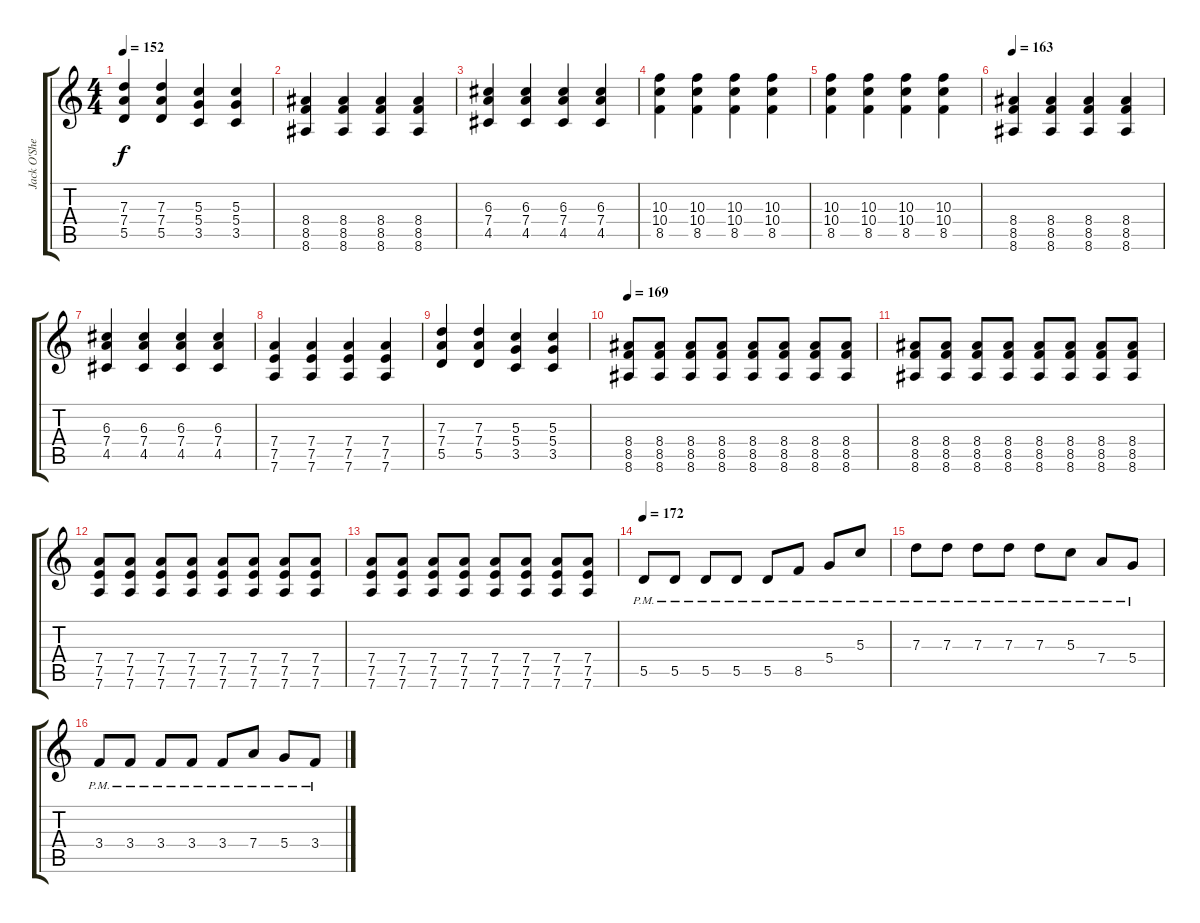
\track ("Jack O'Shea" "Jack O'She") {instrument overdrivenguitar}
\staff {score tabs}
\tuning (E4 B3 G3 D3 A2 D2) {hide}
\ts (4 4)
\tempo 152
\clef g2
\ks c
(7.3 7.4 5.5).4{dy f} (7.3 7.4 5.5).4 (5.3 5.4 3.5).4 (5.3 5.4 3.5).4 |
(8.4 8.5 8.6).4 (8.4 8.5 8.6).4 (8.4 8.5 8.6).4 (8.4 8.5 8.6).4 |
(6.3 7.4 4.5).4 (6.3 7.4 4.5).4 (6.3 7.4 4.5).4 (6.3 7.4 4.5).4 |
(10.3 10.4 8.5).4 (10.3 10.4 8.5).4 (10.3 10.4 8.5).4 (10.3 10.4 8.5).4 |
(10.3 10.4 8.5).4 (10.3 10.4 8.5).4 (10.3 10.4 8.5).4 (10.3 10.4 8.5).4 |
\tempo 163
(8.4 8.5 8.6).4 (8.4 8.5 8.6).4 (8.4 8.5 8.6).4 (8.4 8.5 8.6).4 |
(6.3 7.4 4.5).4 (6.3 7.4 4.5).4 (6.3 7.4 4.5).4 (6.3 7.4 4.5).4 |
(7.4 7.5 7.6).4 (7.4 7.5 7.6).4 (7.4 7.5 7.6).4 (7.4 7.5 7.6).4 |
(7.3 7.4 5.5).4 (7.3 7.4 5.5).4 (5.3 5.4 3.5).4 (5.3 5.4 3.5).4 |
\tempo 169
(8.4 8.5 8.6).8 (8.4 8.5 8.6).8 (8.4 8.5 8.6).8 (8.4 8.5 8.6).8 (8.4 8.5 8.6).8 (8.4 8.5 8.6).8 (8.4 8.5 8.6).8 (8.4 8.5 8.6).8 |
(8.4 8.5 8.6).8 (8.4 8.5 8.6).8 (8.4 8.5 8.6).8 (8.4 8.5 8.6).8 (8.4 8.5 8.6).8 (8.4 8.5 8.6).8 (8.4 8.5 8.6).8 (8.4 8.5 8.6).8 |
(7.4 7.5 7.6).8 (7.4 7.5 7.6).8 (7.4 7.5 7.6).8 (7.4 7.5 7.6).8 (7.4 7.5 7.6).8 (7.4 7.5 7.6).8 (7.4 7.5 7.6).8 (7.4 7.5 7.6).8 |
(7.4 7.5 7.6).8 (7.4 7.5 7.6).8 (7.4 7.5 7.6).8 (7.4 7.5 7.6).8 (7.4 7.5 7.6).8 (7.4 7.5 7.6).8 (7.4 7.5 7.6).8 (7.4 7.5 7.6).8 |
\tempo 172
5.5{pm}.8 5.5{pm}.8 5.5{pm}.8 5.5{pm}.8 5.5{pm}.8 8.5{pm}.8 5.4{pm}.8 5.3{pm}.8 |
7.3{pm}.8 7.3{pm}.8 7.3{pm}.8 7.3{pm}.8 7.3{pm}.8 5.3{pm}.8 7.4{pm}.8 5.4{pm}.8 |
3.4{pm}.8 3.4{pm}.8 3.4{pm}.8 3.4{pm}.8 3.4{pm}.8 7.4{pm}.8 5.4{pm}.8 3.4{pm}.8
